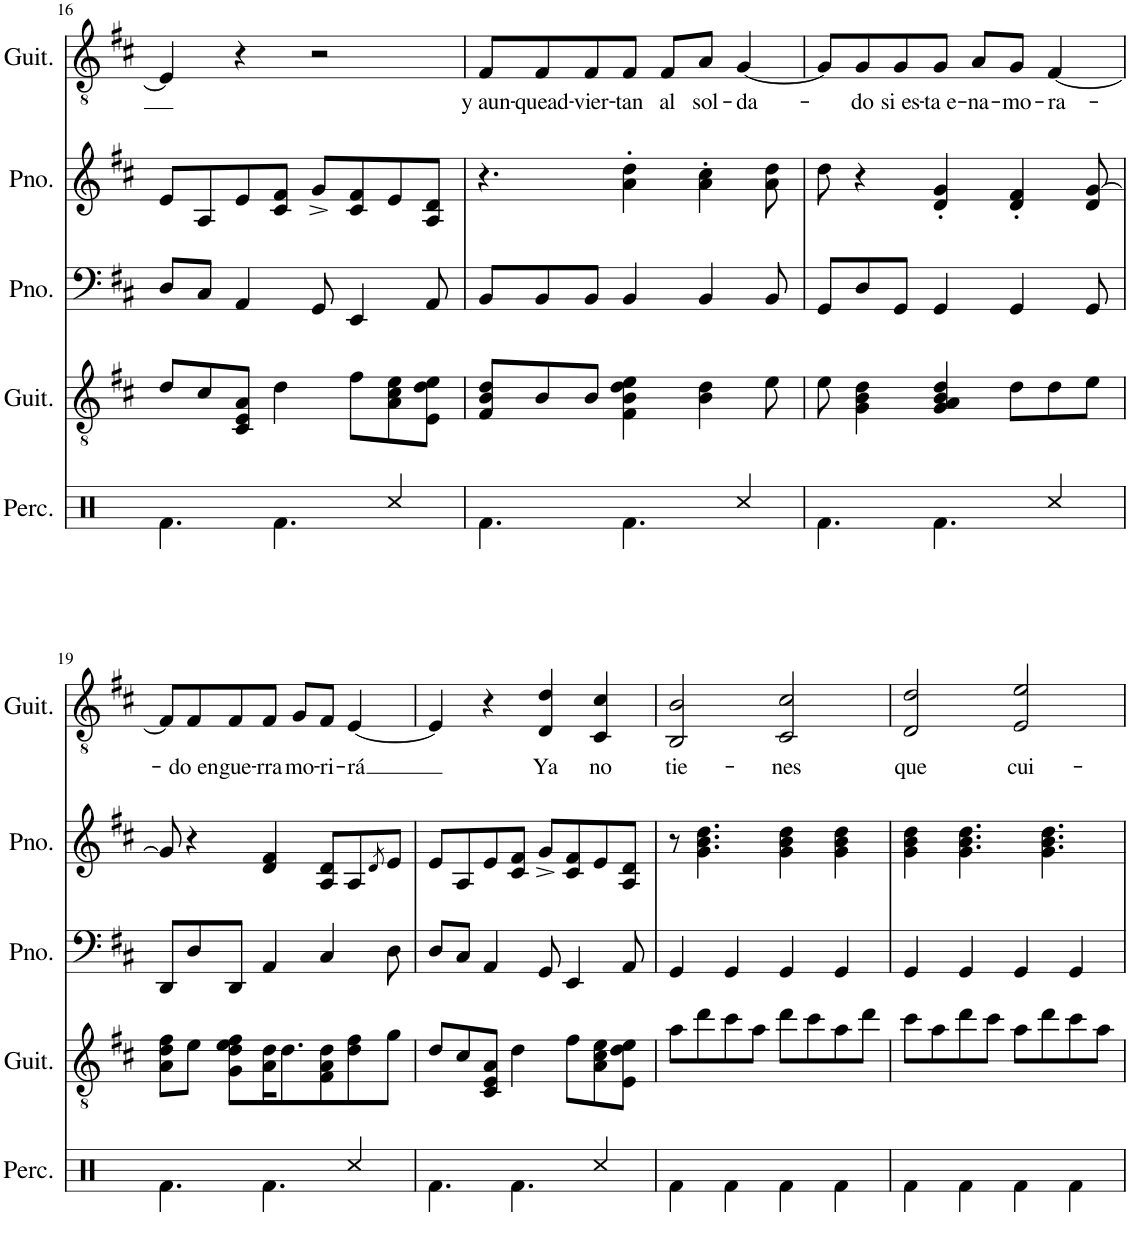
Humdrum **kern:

**kern	**kern	**kern	**kern	**kern	**text
*part5	*part4	*part3	*part2	*part1	*part1
*staff5	*staff4	*staff3	*staff2	*staff1	*staff1
*I"Set de percusión	*I"Guitarra acústica	*I"Piano	*I"Piano	*I"Guitarra clásica	*
*I'Perc.	*I'Guit.	*I'Pno.	*I'Pno.	*I'Guit.	*
!!LO:PB:g=z
*clefX	*clefGv2	*clefF4	*clefG2	*clefGv2	*
*k[]	*k[f#c#]	*k[f#c#]	*k[f#c#]	*k[f#c#]	*
*M4/4	*M4/4	*M4/4	*M4/4	*M4/4	*
=16	=16	=16	=16	=16	=16
4.Rf\	8d/L	8D/L	8e/L	4E/]	.
.	8c#/	8C#/J	8A/	.	.
.	8C#/ 8E/ 8A/J	4AA/	8e/	4r	.
4.Rf\	4d\	.	8c#/ 8f#/J	.	.
.	.	8GG/	8g^/L	2r	.
.	8f#\L	4EE/	8c#/ 8f#/	.	.
4Rcc/	8A\ 8c#\ 8e\	.	8e/	.	.
.	8E\ 8d\ 8e\J	8AA/	8A/ 8d/J	.	.
=17	=17	=17	=17	=17	=17
!	!	!	!	!	!LO:LY:b
4.Rf\	8F#/ 8B/ 8d/L	8BB/L	4.r	8F#/L	y aun-
!	!	!	!	!	!LO:LY:b
.	8B/	8BB/	.	8F#/	-quead-
!	!	!	!	!	!LO:LY:b
.	8B/J	8BB/J	.	8F#/	-vier-
!	!	!	!	!	!LO:LY:b
4.Rf\	4F#\ 4B\ 4d\ 4e\	4BB/	4a\' 4dd\'	8F#/J	-tan
!	!	!	!	!	!LO:LY:b
.	.	.	.	8F#/L	al
!	!	!	!	!	!LO:LY:b
.	4B\ 4d\	4BB/	4a\' 4cc#\'	8A/J	sol-
!	!	!	!	!	!LO:LY:b
4Rcc/	.	.	.	[4G/	-da-
.	8e\	8BB/	8a\ 8dd\	.	.
=18	=18	=18	=18	=18	=18
4.Rf\	8e\	8GG/L	8dd\	8G/L]	.
!	!	!	!	!	!LO:LY:b
.	4G\ 4B\ 4d\	8D/	4r	8G/	do
!	!	!	!	!	!LO:LY:b
.	.	8GG/J	.	8G/	si es-
!	!	!	!	!	!LO:LY:b
4.Rf\	4G/ 4A/ 4B/ 4d/	4GG/	4d/' 4g/'	8G/J	-ta e-
!	!	!	!	!	!LO:LY:b
.	.	.	.	8A/L	-na-
!	!	!	!	!	!LO:LY:b
.	8d\L	4GG/	4d/' 4f#/'	8G/J	-mo-
!	!	!	!	!	!LO:LY:b
4Rcc/	8d\	.	.	[4F#/	-ra-
.	8e\J	8GG/	8d/ [8g/	.	.
!!LO:LB:g=z
=19	=19	=19	=19	=19	=19
4.Rf\	8A\ 8d\ 8f#\L	8DD/L	8g/]	8F#/L]	.
!	!	!	!	!	!LO:LY:b
.	8e\J	8D/	4r	8F#/	do en
!	!	!	!	!	!LO:LY:b
.	8G\ 8d\ 8e\ 8f#\L	8DD/J	.	8F#/	gue-
!	!	!	!	!	!LO:LY:b
4.Rf\	16A\ 16d\K	4AA/	4d/ 4f#/	8F#/J	-rra
.	8.d\	.	.	.	.
!	!	!	!	!	!LO:LY:b
.	.	.	.	8G/L	mo-
!	!	!	!	!	!LO:LY:b
.	8F#\ 8A\ 8d\	4C#/	8A/ 8d/L	8F#/J	-ri-
!	!	!	!	!	!LO:LY:b
4Rcc/	8d\ 8f#\	.	8A/	[4E/	-rá
.	.	.	8qd/	.	.
.	8g\J	8D\	8e/J	.	.
=20	=20	=20	=20	=20	=20
4.Rf\	8d/L	8D/L	8e/L	4E/]	.
.	8c#/	8C#/J	8A/	.	.
.	8C#/ 8E/ 8A/J	4AA/	8e/	4r	.
4.Rf\	4d\	.	8c#/ 8f#/J	.	.
!	!	!	!	!	!LO:LY:b
.	.	8GG/	8g^/L	4D/ 4d/	Ya
.	8f#\L	4EE/	8c#/ 8f#/	.	.
!	!	!	!	!	!LO:LY:b
4Rcc/	8A\ 8c#\ 8e\	.	8e/	4C#/ 4c#/	no
.	8E\ 8d\ 8e\J	8AA/	8A/ 8d/J	.	.
=21	=21	=21	=21	=21	=21
!	!	!	!	!	!LO:LY:b
4Rf\	8a\L	4GG/	8r	2BB/ 2B/	tie-
.	8dd\	.	4.g\ 4.b\ 4.dd\	.	.
4Rf\	8cc#\	4GG/	.	.	.
.	8a\J	.	.	.	.
!	!	!	!	!	!LO:LY:b
4Rf\	8dd\L	4GG/	4g\ 4b\ 4dd\	2C#/ 2c#/	-nes
.	8cc#\	.	.	.	.
4Rf\	8a\	4GG/	4g\ 4b\ 4dd\	.	.
.	8dd\J	.	.	.	.
=22	=22	=22	=22	=22	=22
!	!	!	!	!	!LO:LY:b
4Rf\	8cc#\L	4GG/	4g\ 4b\ 4dd\	2D/ 2d/	que
.	8a\	.	.	.	.
4Rf\	8dd\	4GG/	4.g\ 4.b\ 4.dd\	.	.
.	8cc#\J	.	.	.	.
!	!	!	!	!	!LO:LY:b
4Rf\	8a\L	4GG/	.	2E/ 2e/	cui-
.	8dd\	.	4.g\ 4.b\ 4.dd\	.	.
4Rf\	8cc#\	4GG/	.	.	.
.	8a\J	.	.	.	.
=	=	=	=	=	=
*-	*-	*-	*-	*-	*-
